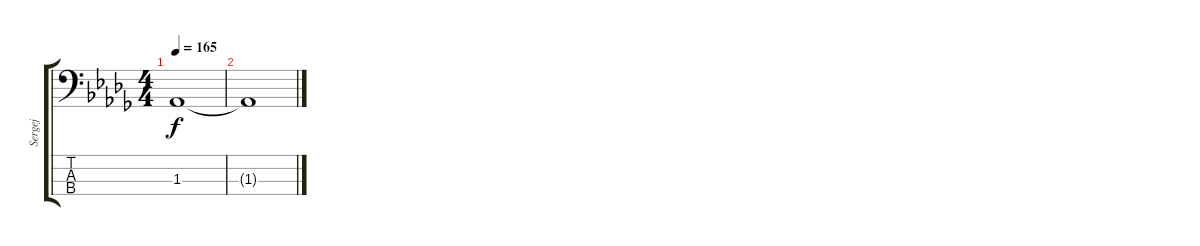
\track ("Sergej" "Sergej") {instrument electricbasspick}
\staff {score tabs}
\tuning (F2 C2 G1 D1) {hide}
\ts (4 4)
\tempo 165
\clef f4
\ks db
1.3.1{dy f} |
1.3{t}.1
